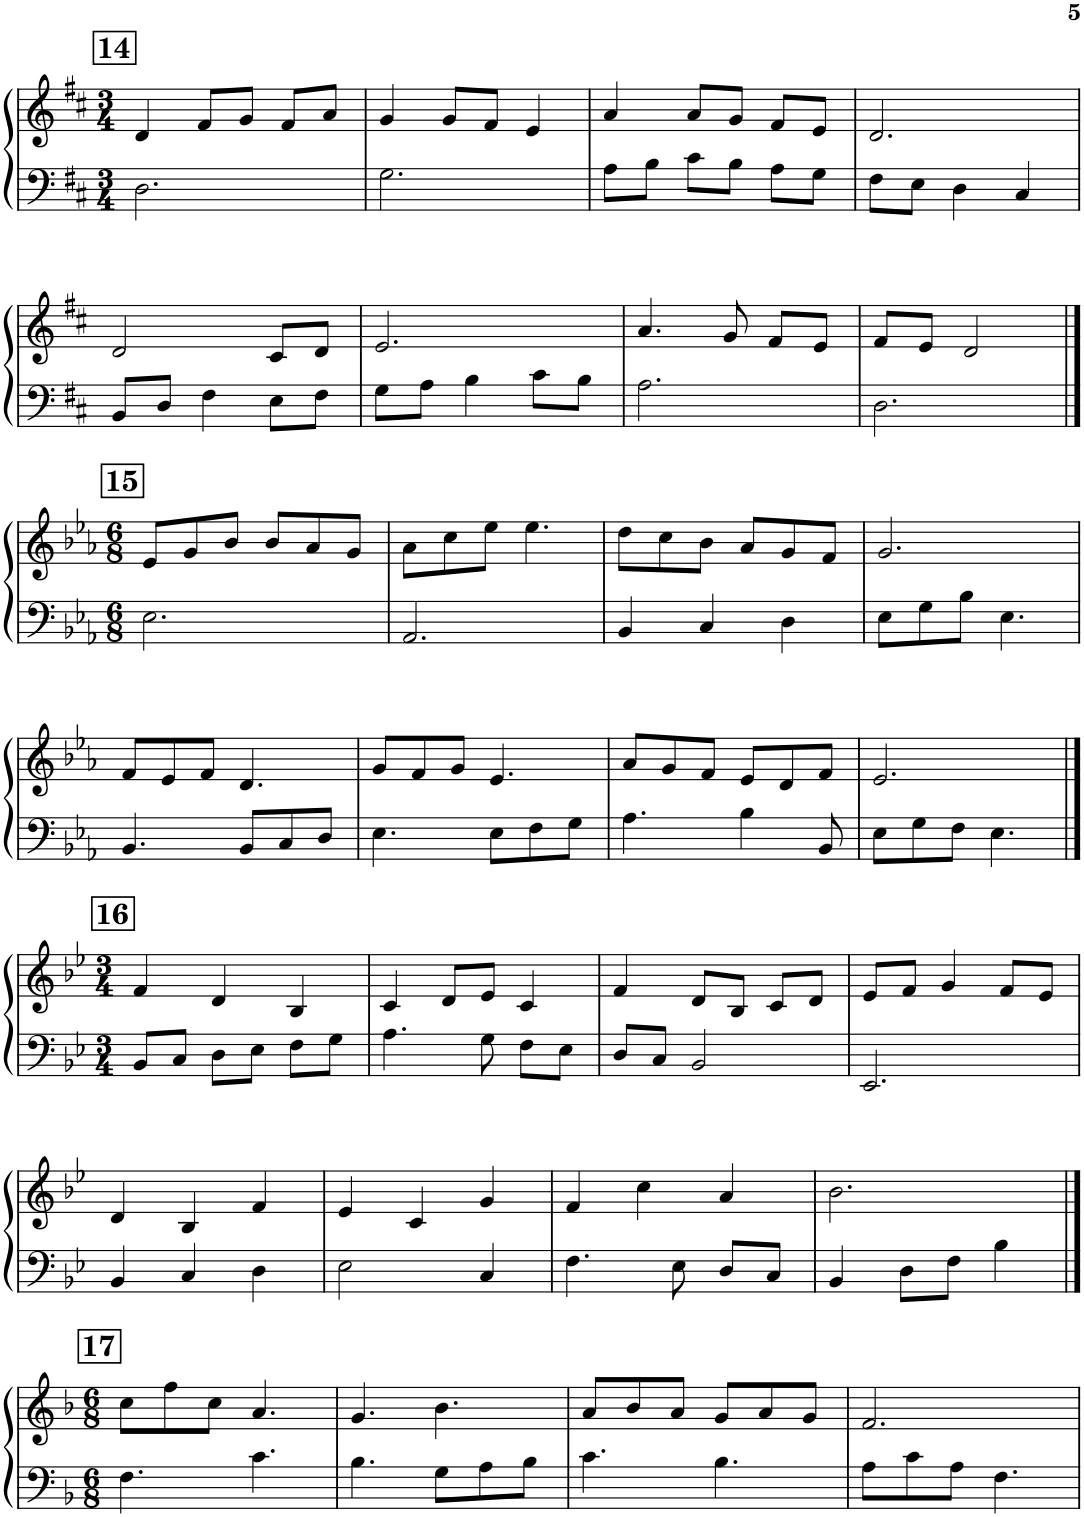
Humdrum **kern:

**kern	**kern
*part1	*part1
*staff2	*staff1
*I"Piano	*
*I'Pno.	*
!!LO:PB:g=z
*clefF4	*clefG2
*k[f#c#]	*k[f#c#]
*M3/4	*M3/4
!!LO:REH:place=s1:a:B:cj:fs=14:t=14
=105	=105
2.D\	4d/
.	8f#/L
.	8g/J
.	8f#/L
.	8a/J
=106	=106
2.G\	4g/
.	8g/L
.	8f#/J
.	4e/
=107	=107
8A\L	4a/
8B\J	.
8c#\L	8a/L
8B\J	8g/J
8A\L	8f#/L
8G\J	8e/J
=108	=108
8F#\L	2.d/
8E\J	.
4D\	.
4C#/	.
!!LO:LB:g=z
=109	=109
8BB/L	2d/
8D/J	.
4F#\	.
8E\L	8c#/L
8F#\J	8d/J
=110	=110
8G\L	2.e/
8A\J	.
4B\	.
8c#\L	.
8B\J	.
=111	=111
2.A\	4.a/
.	8g/
.	8f#/L
.	8e/J
=112	=112
2.D\	8f#/L
.	8e/J
.	2d/
!!LO:LB:g=z
!!LO:REH:place=s1:a:B:cj:fs=14:t=15
==113	==113
*k[b-e-a-]	*k[b-e-a-]
*M6/8	*M6/8
2.E-\	8e-/L
.	8g/
.	8b-/J
.	8b-/L
.	8a-/
.	8g/J
=114	=114
2.AA-/	8a-\L
.	8cc\
.	8ee-\J
.	4.ee-\
=115	=115
4BB-/	8dd\L
.	8cc\
4C/	8b-\J
.	8a-/L
4D\	8g/
.	8f/J
=116	=116
8E-\L	2.g/
8G\	.
8B-\J	.
4.E-\	.
!!LO:LB:g=z
=117	=117
4.BB-/	8f/L
.	8e-/
.	8f/J
8BB-/L	4.d/
8C/	.
8D/J	.
=118	=118
4.E-\	8g/L
.	8f/
.	8g/J
8E-\L	4.e-/
8F\	.
8G\J	.
=119	=119
4.A-\	8a-/L
.	8g/
.	8f/J
4B-\	8e-/L
.	8d/
8BB-/	8f/J
=120	=120
8E-\L	2.e-/
8G\	.
8F\J	.
4.E-\	.
!!LO:LB:g=z
!!LO:REH:place=s1:a:B:cj:fs=14:t=16
==121	==121
*k[b-e-]	*k[b-e-]
*M3/4	*M3/4
8BB-/L	4f/
8C/J	.
8D\L	4d/
8E-\J	.
8F\L	4B-/
8G\J	.
=122	=122
4.A\	4c/
.	8d/L
8G\	8e-/J
8F\L	4c/
8E-\J	.
=123	=123
8D/L	4f/
8C/J	.
2BB-/	8d/L
.	8B-/J
.	8c/L
.	8d/J
=124	=124
2.EE-/	8e-/L
.	8f/J
.	4g/
.	8f/L
.	8e-/J
!!LO:LB:g=z
=125	=125
4BB-/	4d/
4C/	4B-/
4D\	4f/
=126	=126
2E-\	4e-/
.	4c/
4C/	4g/
=127	=127
4.F\	4f/
.	4cc\
8E-\	.
8D/L	4a/
8C/J	.
=128	=128
4BB-/	2.b-\
8D\L	.
8F\J	.
4B-\	.
!!LO:LB:g=z
!!LO:REH:place=s1:a:B:cj:fs=14:t=17
==129	==129
*k[b-]	*k[b-]
*M6/8	*M6/8
4.F\	8cc\L
.	8ff\
.	8cc\J
4.c\	4.a/
=130	=130
4.B-\	4.g/
8G\L	4.b-\
8A\	.
8B-\J	.
=131	=131
4.c\	8a/L
.	8b-/
.	8a/J
4.B-\	8g/L
.	8a/
.	8g/J
=132	=132
8A\L	2.f/
8c\	.
8A\J	.
4.F\	.
=	=
*-	*-
